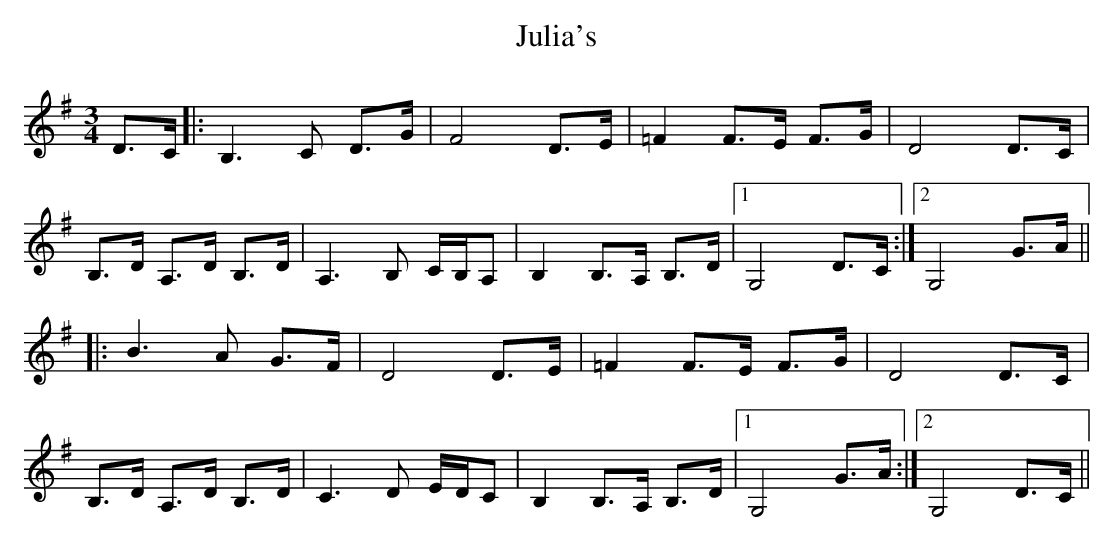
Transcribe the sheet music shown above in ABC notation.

X:1
T: Julia's
M: 3/4
L: 1/8
K: Gmaj
D>C|:B,3C D>G|F4 D>E|=F2F>E F>G|D4D>C|
B,>D A,>D B,>D|A,3B, C/B,/A,|B,2 B,>A, B,>D|1 G,4D>C:|2 G,4G>A||
|:B3A G>F|D4 D>E|=F2F>E F>G|D4D>C|
B,>D A,>D B,>D|C3D E/D/C|B,2 B,>A, B,>D|1 G,4G>A:|2 G,4D>C||
